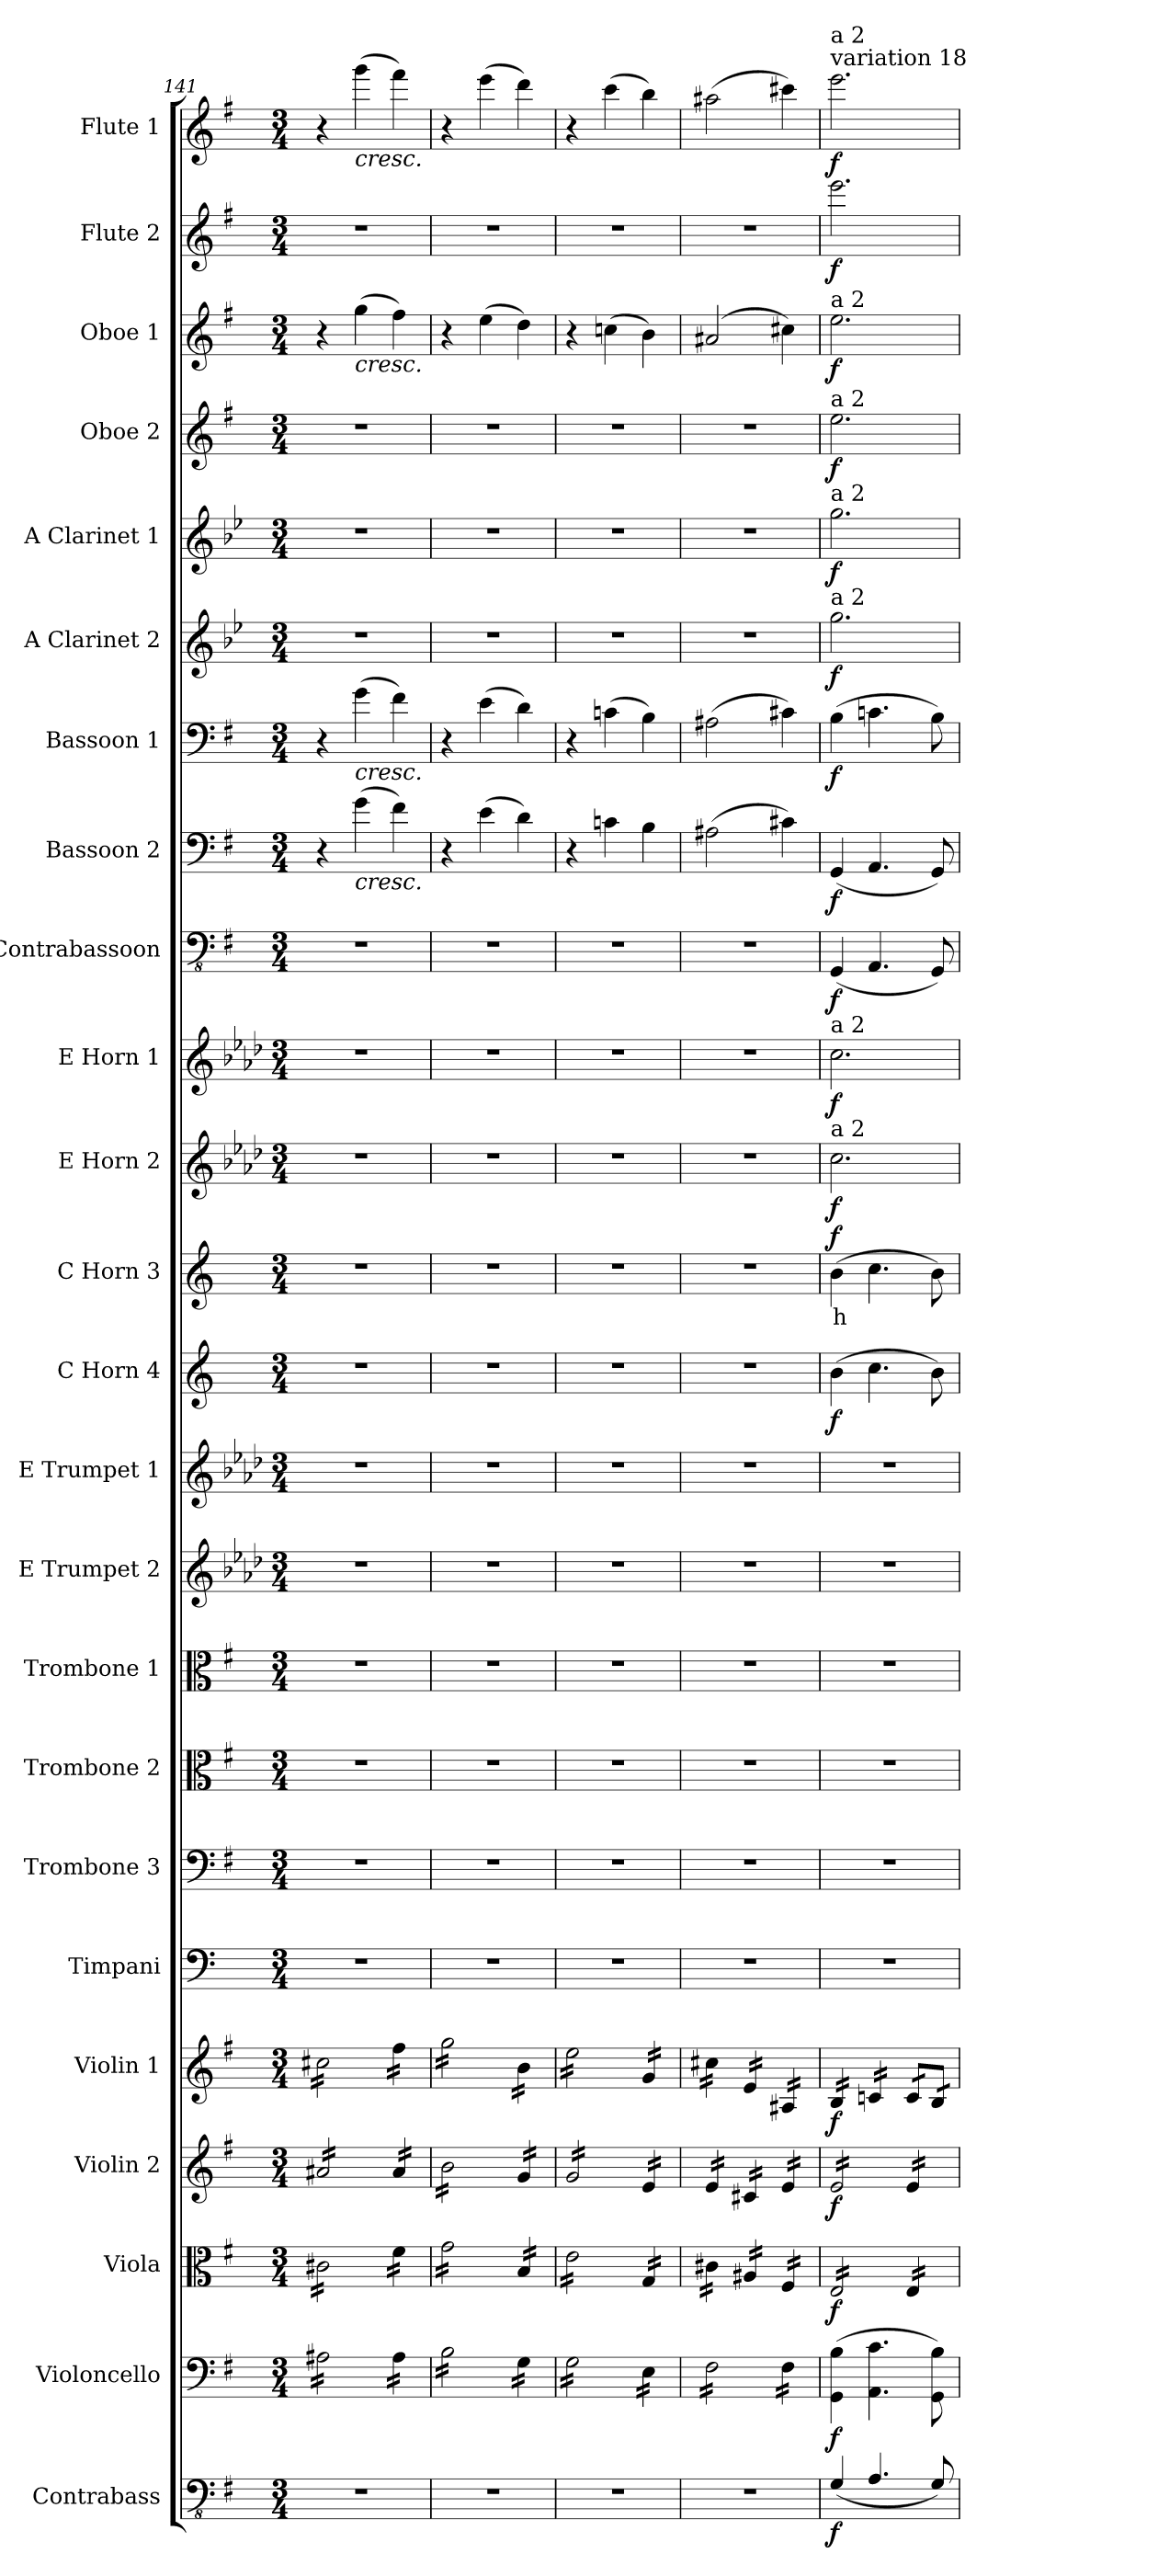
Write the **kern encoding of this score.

**kern	**dynam	**kern	**dynam	**kern	**dynam	**kern	**dynam	**kern	**dynam	**kern	**kern	**kern	**kern	**kern	**kern	**kern	**dynam	**kern	**text	**dynam	**kern	**dynam	**kern	**dynam	**kern	**dynam	**kern	**dynam	**kern	**dynam	**kern	**dynam	**kern	**dynam	**kern	**dynam	**kern	**dynam	**kern	**dynam	**kern	**dynam
*part24	*part24	*part23	*part23	*part22	*part22	*part21	*part21	*part20	*part20	*part19	*part18	*part17	*part16	*part15	*part14	*part13	*part13	*part12	*part12	*part12	*part11	*part11	*part10	*part10	*part9	*part9	*part8	*part8	*part7	*part7	*part6	*part6	*part5	*part5	*part4	*part4	*part3	*part3	*part2	*part2	*part1	*part1
*staff24	*staff24	*staff23	*staff23	*staff22	*staff22	*staff21	*staff21	*staff20	*staff20	*staff19	*staff18	*staff17	*staff16	*staff15	*staff14	*staff13	*staff13	*staff12	*staff12	*staff12	*staff11	*staff11	*staff10	*staff10	*staff9	*staff9	*staff8	*staff8	*staff7	*staff7	*staff6	*staff6	*staff5	*staff5	*staff4	*staff4	*staff3	*staff3	*staff2	*staff2	*staff1	*staff1
*I"Contrabass	*	*I"Violoncello	*	*I"Viola	*	*I"Violin 2	*	*I"Violin 1	*	*I"Timpani	*I"Trombone 3	*I"Trombone 2	*I"Trombone 1	*I"E Trumpet 2	*I"E Trumpet 1	*I"C Horn 4	*	*I"C Horn 3	*	*	*I"E Horn 2	*	*I"E Horn 1	*	*I"Contrabassoon	*	*I"Bassoon 2	*	*I"Bassoon 1	*	*I"A Clarinet 2	*	*I"A Clarinet 1	*	*I"Oboe 2	*	*I"Oboe 1	*	*I"Flute 2	*	*I"Flute 1	*
*I'Cb	*	*I'Vc	*	*I'Vla	*	*I'Vln 2	*	*I'Vln 1	*	*I'Timp	*I'Trb 3	*I'Trb 2	*I'Trb 1	*I'Tpt 2	*I'Tpt 1	*I'Hn 4	*	*I'Hn 3	*	*	*I'Hn 2	*	*I'Hn 1	*	*I'C Bsn	*	*I'Bsn 2	*	*I'Bsn 1	*	*I'Cl 2	*	*I'Cl 1	*	*I'Ob 2	*	*I'Ob 1	*	*I'Fl 2	*	*I'Fl 1	*
*clefFv4	*	*clefF4	*	*clefC3	*	*clefG2	*	*clefG2	*	*clefF4	*clefF4	*clefC3	*clefC3	*clefG2	*clefG2	*clefG2	*	*clefG2	*	*	*clefG2	*	*clefG2	*	*clefFv4	*	*clefF4	*	*clefF4	*	*clefG2	*	*clefG2	*	*clefG2	*	*clefG2	*	*clefG2	*	*clefG2	*
*ITrd7c12	*	*	*	*	*	*	*	*	*	*	*	*	*	*ITrd-2c-4	*ITrd-2c-4	*ITrd7c12	*	*ITrd7c12	*	*	*ITrd5c8	*	*ITrd5c8	*	*	*	*	*	*	*	*ITrd2c3	*	*ITrd2c3	*	*	*	*	*	*	*	*	*
*k[f#]	*	*k[f#]	*	*k[f#]	*	*k[f#]	*	*k[f#]	*	*k[]	*k[f#]	*k[f#]	*k[f#]	*k[]	*k[]	*k[]	*	*k[]	*	*	*k[]	*	*k[]	*	*k[f#]	*	*k[f#]	*	*k[f#]	*	*k[f#]	*	*k[f#]	*	*k[f#]	*	*k[f#]	*	*k[f#]	*	*k[f#]	*
*M3/4	*	*M3/4	*	*M3/4	*	*M3/4	*	*M3/4	*	*M3/4	*M3/4	*M3/4	*M3/4	*M3/4	*M3/4	*M3/4	*	*M3/4	*	*	*M3/4	*	*M3/4	*	*M3/4	*	*M3/4	*	*M3/4	*	*M3/4	*	*M3/4	*	*M3/4	*	*M3/4	*	*M3/4	*	*M3/4	*
=141	=141	=141	=141	=141	=141	=141	=141	=141	=141	=141	=141	=141	=141	=141	=141	=141	=141	=141	=141	=141	=141	=141	=141	=141	=141	=141	=141	=141	=141	=141	=141	=141	=141	=141	=141	=141	=141	=141	=141	=141	=141	=141
!	!	!	!	!	!	!	!	!LO:TX:b:i:t=cresc.	!	!	!	!	!	!	!	!	!	!	!	!	!	!	!	!	!	!	!	!	!	!	!	!	!	!	!	!	!	!	!	!	!	!
!	!	!	!	!	!	!LO:TX:b:i:t=cresc.	!	!	!	!	!	!	!	!	!	!	!	!	!	!	!	!	!	!	!	!	!	!	!	!	!	!	!	!	!	!	!	!	!	!	!	!
!	!	!	!	!LO:TX:b:i:t=cresc.	!	!	!	!	!	!	!	!	!	!	!	!	!	!	!	!	!	!	!	!	!	!	!	!	!	!	!	!	!	!	!	!	!	!	!	!	!	!
!	!	!LO:TX:b:i:t=cresc.	!	!	!	!	!	!	!	!	!	!	!	!	!	!	!	!	!	!	!	!	!	!	!	!	!	!	!	!	!	!	!	!	!	!	!	!	!	!	!	!
*	*	*tremolo	*	*	*	*	*	*	*	*	*	*	*	*	*	*	*	*	*	*	*	*	*	*	*	*	*	*	*	*	*	*	*	*	*	*	*	*	*	*	*	*
*	*	*	*	*tremolo	*	*	*	*	*	*	*	*	*	*	*	*	*	*	*	*	*	*	*	*	*	*	*	*	*	*	*	*	*	*	*	*	*	*	*	*	*	*
*	*	*	*	*	*	*tremolo	*	*	*	*	*	*	*	*	*	*	*	*	*	*	*	*	*	*	*	*	*	*	*	*	*	*	*	*	*	*	*	*	*	*	*	*
*	*	*	*	*	*	*	*	*tremolo	*	*	*	*	*	*	*	*	*	*	*	*	*	*	*	*	*	*	*	*	*	*	*	*	*	*	*	*	*	*	*	*	*	*
2.r	.	16A#X\LL	.	16c#X\LL	.	16a#X/LL	.	16cc#X\LL	.	2.r	2.r	2.r	2.r	2.r	2.r	2.r	.	2.r	.	.	2.r	.	2.r	.	2.r	.	4r	.	4r	.	2.r	.	2.r	.	2.r	.	4r	.	2.r	.	4r	.
.	.	16A#X\	.	16c#X\	.	16a#X/	.	16cc#X\	.	.	.	.	.	.	.	.	.	.	.	.	.	.	.	.	.	.	.	.	.	.	.	.	.	.	.	.	.	.	.	.	.	.
.	.	16A#X\	.	16c#X\	.	16a#X/	.	16cc#X\	.	.	.	.	.	.	.	.	.	.	.	.	.	.	.	.	.	.	.	.	.	.	.	.	.	.	.	.	.	.	.	.	.	.
.	.	16A#X\	.	16c#X\	.	16a#X/	.	16cc#X\	.	.	.	.	.	.	.	.	.	.	.	.	.	.	.	.	.	.	.	.	.	.	.	.	.	.	.	.	.	.	.	.	.	.
!	!	!	!	!	!	!	!	!	!	!	!	!	!	!	!	!	!	!	!	!	!	!	!	!	!	!	!	!	!	!	!	!	!	!	!	!	!	!	!	!	!LO:TX:b:i:t=cresc.	!
!	!	!	!	!	!	!	!	!	!	!	!	!	!	!	!	!	!	!	!	!	!	!	!	!	!	!	!	!	!	!	!	!	!	!	!	!	!LO:TX:b:i:t=cresc.	!	!	!	!	!
!	!	!	!	!	!	!	!	!	!	!	!	!	!	!	!	!	!	!	!	!	!	!	!	!	!	!	!	!	!LO:TX:b:i:t=cresc.	!	!	!	!	!	!	!	!	!	!	!	!	!
!	!	!	!	!	!	!	!	!	!	!	!	!	!	!	!	!	!	!	!	!	!	!	!	!	!	!	!LO:TX:b:i:t=cresc.	!	!	!	!	!	!	!	!	!	!	!	!	!	!	!
.	.	16A#X\	.	16c#X\	.	16a#X/	.	16cc#X\	.	.	.	.	.	.	.	.	.	.	.	.	.	.	.	.	.	.	(4g\	.	(4g\	.	.	.	.	.	.	.	(4gg\	.	.	.	(4ggg\	.
.	.	16A#X\	.	16c#X\	.	16a#X/	.	16cc#X\	.	.	.	.	.	.	.	.	.	.	.	.	.	.	.	.	.	.	.	.	.	.	.	.	.	.	.	.	.	.	.	.	.	.
.	.	16A#X\	.	16c#X\	.	16a#X/	.	16cc#X\	.	.	.	.	.	.	.	.	.	.	.	.	.	.	.	.	.	.	.	.	.	.	.	.	.	.	.	.	.	.	.	.	.	.
.	.	16A#X\JJ	.	16c#X\JJ	.	16a#X/JJ	.	16cc#X\JJ	.	.	.	.	.	.	.	.	.	.	.	.	.	.	.	.	.	.	.	.	.	.	.	.	.	.	.	.	.	.	.	.	.	.
.	.	16A#\LL	.	16f#\LL	.	16a#/LL	.	16ff#\LL	.	.	.	.	.	.	.	.	.	.	.	.	.	.	.	.	.	.	4f#\)	.	4f#\)	.	.	.	.	.	.	.	4ff#\)	.	.	.	4fff#\)	.
.	.	16A#\	.	16f#\	.	16a#/	.	16ff#\	.	.	.	.	.	.	.	.	.	.	.	.	.	.	.	.	.	.	.	.	.	.	.	.	.	.	.	.	.	.	.	.	.	.
.	.	16A#\	.	16f#\	.	16a#/	.	16ff#\	.	.	.	.	.	.	.	.	.	.	.	.	.	.	.	.	.	.	.	.	.	.	.	.	.	.	.	.	.	.	.	.	.	.
.	.	16A#\JJ	.	16f#\JJ	.	16a#/JJ	.	16ff#\JJ	.	.	.	.	.	.	.	.	.	.	.	.	.	.	.	.	.	.	.	.	.	.	.	.	.	.	.	.	.	.	.	.	.	.
=142	=142	=142	=142	=142	=142	=142	=142	=142	=142	=142	=142	=142	=142	=142	=142	=142	=142	=142	=142	=142	=142	=142	=142	=142	=142	=142	=142	=142	=142	=142	=142	=142	=142	=142	=142	=142	=142	=142	=142	=142	=142	=142
2.r	.	16B\LL	.	16g\LL	.	16b\LL	.	16gg\LL	.	2.r	2.r	2.r	2.r	2.r	2.r	2.r	.	2.r	.	.	2.r	.	2.r	.	2.r	.	4r	.	4r	.	2.r	.	2.r	.	2.r	.	4r	.	2.r	.	4r	.
.	.	16B\	.	16g\	.	16b\	.	16gg\	.	.	.	.	.	.	.	.	.	.	.	.	.	.	.	.	.	.	.	.	.	.	.	.	.	.	.	.	.	.	.	.	.	.
.	.	16B\	.	16g\	.	16b\	.	16gg\	.	.	.	.	.	.	.	.	.	.	.	.	.	.	.	.	.	.	.	.	.	.	.	.	.	.	.	.	.	.	.	.	.	.
.	.	16B\	.	16g\	.	16b\	.	16gg\	.	.	.	.	.	.	.	.	.	.	.	.	.	.	.	.	.	.	.	.	.	.	.	.	.	.	.	.	.	.	.	.	.	.
.	.	16B\	.	16g\	.	16b\	.	16gg\	.	.	.	.	.	.	.	.	.	.	.	.	.	.	.	.	.	.	(4e\	.	(4e\	.	.	.	.	.	.	.	(4ee\	.	.	.	(4eee\	.
.	.	16B\	.	16g\	.	16b\	.	16gg\	.	.	.	.	.	.	.	.	.	.	.	.	.	.	.	.	.	.	.	.	.	.	.	.	.	.	.	.	.	.	.	.	.	.
.	.	16B\	.	16g\	.	16b\	.	16gg\	.	.	.	.	.	.	.	.	.	.	.	.	.	.	.	.	.	.	.	.	.	.	.	.	.	.	.	.	.	.	.	.	.	.
.	.	16B\JJ	.	16g\JJ	.	16b\JJ	.	16gg\JJ	.	.	.	.	.	.	.	.	.	.	.	.	.	.	.	.	.	.	.	.	.	.	.	.	.	.	.	.	.	.	.	.	.	.
.	.	16G\LL	.	16B/LL	.	16g/LL	.	16b\LL	.	.	.	.	.	.	.	.	.	.	.	.	.	.	.	.	.	.	4d\)	.	4d\)	.	.	.	.	.	.	.	4dd\)	.	.	.	4ddd\)	.
.	.	16G\	.	16B/	.	16g/	.	16b\	.	.	.	.	.	.	.	.	.	.	.	.	.	.	.	.	.	.	.	.	.	.	.	.	.	.	.	.	.	.	.	.	.	.
.	.	16G\	.	16B/	.	16g/	.	16b\	.	.	.	.	.	.	.	.	.	.	.	.	.	.	.	.	.	.	.	.	.	.	.	.	.	.	.	.	.	.	.	.	.	.
.	.	16G\JJ	.	16B/JJ	.	16g/JJ	.	16b\JJ	.	.	.	.	.	.	.	.	.	.	.	.	.	.	.	.	.	.	.	.	.	.	.	.	.	.	.	.	.	.	.	.	.	.
=143	=143	=143	=143	=143	=143	=143	=143	=143	=143	=143	=143	=143	=143	=143	=143	=143	=143	=143	=143	=143	=143	=143	=143	=143	=143	=143	=143	=143	=143	=143	=143	=143	=143	=143	=143	=143	=143	=143	=143	=143	=143	=143
2.r	.	16G\LL	.	16e\LL	.	16g/LL	.	16ee\LL	.	2.r	2.r	2.r	2.r	2.r	2.r	2.r	.	2.r	.	.	2.r	.	2.r	.	2.r	.	4r	.	4r	.	2.r	.	2.r	.	2.r	.	4r	.	2.r	.	4r	.
.	.	16G\	.	16e\	.	16g/	.	16ee\	.	.	.	.	.	.	.	.	.	.	.	.	.	.	.	.	.	.	.	.	.	.	.	.	.	.	.	.	.	.	.	.	.	.
.	.	16G\	.	16e\	.	16g/	.	16ee\	.	.	.	.	.	.	.	.	.	.	.	.	.	.	.	.	.	.	.	.	.	.	.	.	.	.	.	.	.	.	.	.	.	.
.	.	16G\	.	16e\	.	16g/	.	16ee\	.	.	.	.	.	.	.	.	.	.	.	.	.	.	.	.	.	.	.	.	.	.	.	.	.	.	.	.	.	.	.	.	.	.
.	.	16G\	.	16e\	.	16g/	.	16ee\	.	.	.	.	.	.	.	.	.	.	.	.	.	.	.	.	.	.	4cn\	.	(4cn\	.	.	.	.	.	.	.	(4ccn\	.	.	.	(4ccc\	.
.	.	16G\	.	16e\	.	16g/	.	16ee\	.	.	.	.	.	.	.	.	.	.	.	.	.	.	.	.	.	.	.	.	.	.	.	.	.	.	.	.	.	.	.	.	.	.
.	.	16G\	.	16e\	.	16g/	.	16ee\	.	.	.	.	.	.	.	.	.	.	.	.	.	.	.	.	.	.	.	.	.	.	.	.	.	.	.	.	.	.	.	.	.	.
.	.	16G\JJ	.	16e\JJ	.	16g/JJ	.	16ee\JJ	.	.	.	.	.	.	.	.	.	.	.	.	.	.	.	.	.	.	.	.	.	.	.	.	.	.	.	.	.	.	.	.	.	.
.	.	16E\LL	.	16G/LL	.	16e/LL	.	16g/LL	.	.	.	.	.	.	.	.	.	.	.	.	.	.	.	.	.	.	4B\	.	4B\)	.	.	.	.	.	.	.	4b\)	.	.	.	4bb\)	.
.	.	16E\	.	16G/	.	16e/	.	16g/	.	.	.	.	.	.	.	.	.	.	.	.	.	.	.	.	.	.	.	.	.	.	.	.	.	.	.	.	.	.	.	.	.	.
.	.	16E\	.	16G/	.	16e/	.	16g/	.	.	.	.	.	.	.	.	.	.	.	.	.	.	.	.	.	.	.	.	.	.	.	.	.	.	.	.	.	.	.	.	.	.
.	.	16E\JJ	.	16G/JJ	.	16e/JJ	.	16g/JJ	.	.	.	.	.	.	.	.	.	.	.	.	.	.	.	.	.	.	.	.	.	.	.	.	.	.	.	.	.	.	.	.	.	.
=144	=144	=144	=144	=144	=144	=144	=144	=144	=144	=144	=144	=144	=144	=144	=144	=144	=144	=144	=144	=144	=144	=144	=144	=144	=144	=144	=144	=144	=144	=144	=144	=144	=144	=144	=144	=144	=144	=144	=144	=144	=144	=144
2.r	.	16F#\LL	.	16c#X\LL	.	16e/LL	.	16cc#X\LL	.	2.r	2.r	2.r	2.r	2.r	2.r	2.r	.	2.r	.	.	2.r	.	2.r	.	2.r	.	(2A#X\	.	(2A#X\	.	2.r	.	2.r	.	2.r	.	(2a#X/	.	2.r	.	(2aa#X\	.
.	.	16F#\	.	16c#X\	.	16e/	.	16cc#X\	.	.	.	.	.	.	.	.	.	.	.	.	.	.	.	.	.	.	.	.	.	.	.	.	.	.	.	.	.	.	.	.	.	.
.	.	16F#\	.	16c#X\	.	16e/	.	16cc#X\	.	.	.	.	.	.	.	.	.	.	.	.	.	.	.	.	.	.	.	.	.	.	.	.	.	.	.	.	.	.	.	.	.	.
.	.	16F#\	.	16c#X\JJ	.	16e/JJ	.	16cc#X\JJ	.	.	.	.	.	.	.	.	.	.	.	.	.	.	.	.	.	.	.	.	.	.	.	.	.	.	.	.	.	.	.	.	.	.
.	.	16F#\	.	16A#X/LL	.	16c#X/LL	.	16e/LL	.	.	.	.	.	.	.	.	.	.	.	.	.	.	.	.	.	.	.	.	.	.	.	.	.	.	.	.	.	.	.	.	.	.
.	.	16F#\	.	16A#X/	.	16c#X/	.	16e/	.	.	.	.	.	.	.	.	.	.	.	.	.	.	.	.	.	.	.	.	.	.	.	.	.	.	.	.	.	.	.	.	.	.
.	.	16F#\	.	16A#X/	.	16c#X/	.	16e/	.	.	.	.	.	.	.	.	.	.	.	.	.	.	.	.	.	.	.	.	.	.	.	.	.	.	.	.	.	.	.	.	.	.
.	.	16F#\JJ	.	16A#X/JJ	.	16c#X/JJ	.	16e/JJ	.	.	.	.	.	.	.	.	.	.	.	.	.	.	.	.	.	.	.	.	.	.	.	.	.	.	.	.	.	.	.	.	.	.
.	.	16F#\LL	.	16F#/LL	.	16e/LL	.	16A#X/LL	.	.	.	.	.	.	.	.	.	.	.	.	.	.	.	.	.	.	4c#X\)	.	4c#X\)	.	.	.	.	.	.	.	4cc#X\)	.	.	.	4ccc#X\)	.
.	.	16F#\	.	16F#/	.	16e/	.	16A#X/	.	.	.	.	.	.	.	.	.	.	.	.	.	.	.	.	.	.	.	.	.	.	.	.	.	.	.	.	.	.	.	.	.	.
.	.	16F#\	.	16F#/	.	16e/	.	16A#X/	.	.	.	.	.	.	.	.	.	.	.	.	.	.	.	.	.	.	.	.	.	.	.	.	.	.	.	.	.	.	.	.	.	.
.	.	16F#\JJ	.	16F#/JJ	.	16e/JJ	.	16A#X/JJ	.	.	.	.	.	.	.	.	.	.	.	.	.	.	.	.	.	.	.	.	.	.	.	.	.	.	.	.	.	.	.	.	.	.
*	*	*Xtremolo	*	*	*	*	*	*	*	*	*	*	*	*	*	*	*	*	*	*	*	*	*	*	*	*	*	*	*	*	*	*	*	*	*	*	*	*	*	*	*	*
!!LO:PB:g=z
=145	=145	=145	=145	=145	=145	=145	=145	=145	=145	=145	=145	=145	=145	=145	=145	=145	=145	=145	=145	=145	=145	=145	=145	=145	=145	=145	=145	=145	=145	=145	=145	=145	=145	=145	=145	=145	=145	=145	=145	=145	=145	=145
!	!	!	!	!	!	!	!	!	!	!	!	!	!	!	!	!	!	!	!	!	!	!	!	!	!	!	!	!	!	!	!	!	!	!	!	!	!	!	!	!	!LO:TX:a:t=variation 18	!
!	!	!	!	!	!	!	!	!	!	!	!	!	!	!	!	!	!	!	!	!	!	!	!	!	!	!	!	!	!	!	!	!	!	!	!	!	!	!	!	!	!LO:TX:a:t=a 2	!
!	!	!	!	!	!	!	!	!	!	!	!	!	!	!	!	!	!	!	!	!	!	!	!	!	!	!	!	!	!	!	!	!	!	!	!	!	!LO:TX:a:t=a 2	!	!	!	!	!
!	!	!	!	!	!	!	!	!	!	!	!	!	!	!	!	!	!	!	!	!	!	!	!	!	!	!	!	!	!	!	!	!	!	!	!LO:TX:a:t=a 2	!	!	!	!	!	!	!
!	!	!	!	!	!	!	!	!	!	!	!	!	!	!	!	!	!	!	!	!	!	!	!	!	!	!	!	!	!	!	!	!	!LO:TX:a:t=a 2	!	!	!	!	!	!	!	!	!
!	!	!	!	!	!	!	!	!	!	!	!	!	!	!	!	!	!	!	!	!	!	!	!	!	!	!	!	!	!	!	!LO:TX:a:t=a 2	!	!	!	!	!	!	!	!	!	!	!
!	!	!	!	!	!	!	!	!	!	!	!	!	!	!	!	!	!	!	!	!	!	!	!LO:TX:a:t=a 2	!	!	!	!	!	!	!	!	!	!	!	!	!	!	!	!	!	!	!
!	!	!	!	!	!	!	!	!	!	!	!	!	!	!	!	!	!	!	!	!	!LO:TX:a:t=a 2	!	!	!	!	!	!	!	!	!	!	!	!	!	!	!	!	!	!	!	!	!
!	!LO:DY:b	!	!LO:DY:b	!	!LO:DY:b	!	!LO:DY:b	!	!LO:DY:b	!	!	!	!	!	!	!	!LO:DY:b	!	!LO:LY:b:color=#FF0000	!LO:DY:b	!	!LO:DY:b	!	!LO:DY:b	!	!LO:DY:b	!	!LO:DY:b	!	!LO:DY:b	!	!LO:DY:b	!	!LO:DY:b	!	!LO:DY:b	!	!LO:DY:b	!	!LO:DY:b	!	!LO:DY:b
(4GGG/	f	(4GG\ 4B\	f	16E/LL	f	16e/LL	f	16B/LL	f	2.r	2.r	2.r	2.r	2.r	2.r	(4B\	f	(4B\	h	f	2.e\	f	2.e\	f	(4GGG/	f	(4GG/	f	(4B\	f	2.ee\	f	2.ee\	f	2.ee\	f	2.ee\	f	2.eee\	f	2.eee\	f
.	.	.	.	16E/	.	16e/	.	16B/	.	.	.	.	.	.	.	.	.	.	.	.	.	.	.	.	.	.	.	.	.	.	.	.	.	.	.	.	.	.	.	.	.	.
.	.	.	.	16E/	.	16e/	.	16B/	.	.	.	.	.	.	.	.	.	.	.	.	.	.	.	.	.	.	.	.	.	.	.	.	.	.	.	.	.	.	.	.	.	.
.	.	.	.	16E/	.	16e/	.	16B/JJ	.	.	.	.	.	.	.	.	.	.	.	.	.	.	.	.	.	.	.	.	.	.	.	.	.	.	.	.	.	.	.	.	.	.
4.AAA/	.	4.AA\ 4.c\	.	16E/	.	16e/	.	16cn/LL	.	.	.	.	.	.	.	4.c\	.	4.c\	.	.	.	.	.	.	4.AAA/	.	4.AA/	.	4.cn\	.	.	.	.	.	.	.	.	.	.	.	.	.
.	.	.	.	16E/	.	16e/	.	16cn/	.	.	.	.	.	.	.	.	.	.	.	.	.	.	.	.	.	.	.	.	.	.	.	.	.	.	.	.	.	.	.	.	.	.
.	.	.	.	16E/	.	16e/	.	16cn/	.	.	.	.	.	.	.	.	.	.	.	.	.	.	.	.	.	.	.	.	.	.	.	.	.	.	.	.	.	.	.	.	.	.
.	.	.	.	16E/JJ	.	16e/JJ	.	16cn/JJ	.	.	.	.	.	.	.	.	.	.	.	.	.	.	.	.	.	.	.	.	.	.	.	.	.	.	.	.	.	.	.	.	.	.
.	.	.	.	16E/LL	.	16e/LL	.	16c/LL	.	.	.	.	.	.	.	.	.	.	.	.	.	.	.	.	.	.	.	.	.	.	.	.	.	.	.	.	.	.	.	.	.	.
.	.	.	.	16E/	.	16e/	.	16c/	.	.	.	.	.	.	.	.	.	.	.	.	.	.	.	.	.	.	.	.	.	.	.	.	.	.	.	.	.	.	.	.	.	.
8GGG/)	.	8GG\ 8B\)	.	16E/	.	16e/	.	16B/	.	.	.	.	.	.	.	8B\)	.	8B\)	.	.	.	.	.	.	8GGG/)	.	8GG/)	.	8B\)	.	.	.	.	.	.	.	.	.	.	.	.	.
.	.	.	.	16E/JJ	.	16e/JJ	.	16B/JJ	.	.	.	.	.	.	.	.	.	.	.	.	.	.	.	.	.	.	.	.	.	.	.	.	.	.	.	.	.	.	.	.	.	.
*	*	*	*	*	*	*	*	*Xtremolo	*	*	*	*	*	*	*	*	*	*	*	*	*	*	*	*	*	*	*	*	*	*	*	*	*	*	*	*	*	*	*	*	*	*
*	*	*	*	*	*	*Xtremolo	*	*	*	*	*	*	*	*	*	*	*	*	*	*	*	*	*	*	*	*	*	*	*	*	*	*	*	*	*	*	*	*	*	*	*	*
*	*	*	*	*Xtremolo	*	*	*	*	*	*	*	*	*	*	*	*	*	*	*	*	*	*	*	*	*	*	*	*	*	*	*	*	*	*	*	*	*	*	*	*	*	*
=	=	=	=	=	=	=	=	=	=	=	=	=	=	=	=	=	=	=	=	=	=	=	=	=	=	=	=	=	=	=	=	=	=	=	=	=	=	=	=	=	=	=
*-	*-	*-	*-	*-	*-	*-	*-	*-	*-	*-	*-	*-	*-	*-	*-	*-	*-	*-	*-	*-	*-	*-	*-	*-	*-	*-	*-	*-	*-	*-	*-	*-	*-	*-	*-	*-	*-	*-	*-	*-	*-	*-
